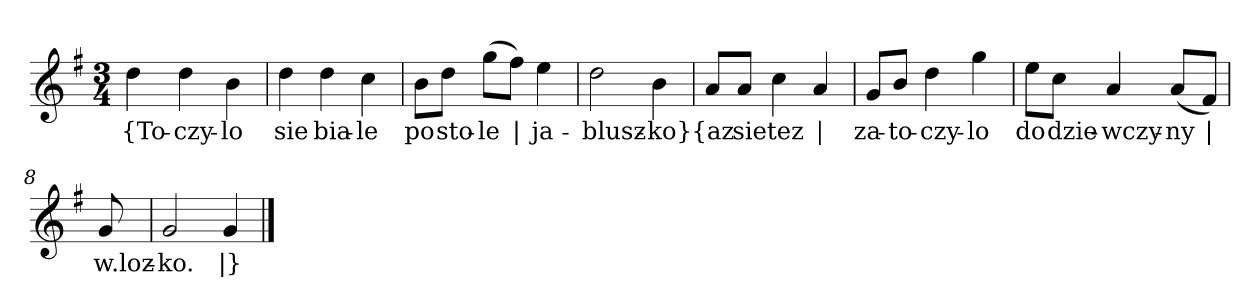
**kern	**text
*part1	*part1
*staff1	*staff1
*clefG2	*
*k[f#]	*
*G:	*
*M3/4	*
=	=
4dd	{To-
4dd	-czy-
4b	-lo
=2	=2
4dd	sie
4dd	bia-
4cc	-le
=3	=3
8b\L	po
8dd\J	sto-
(8gg\L	-le
8ff#\J)	|
4ee	ja-
=4	=4
2dd	-blusz-
4b	-ko}
=5y	=5y
8a/L	{az
8a/J	sie
4cc	tez
4a	|
=6	=6
8g/L	za-
8b/J	-to-
4dd	-czy-
4gg	-lo
=7	=7
8ee\L	do
8cc\J	dzie-
4a	-wczy-
(8a/L	-ny
8f#/J)	|
=8y	=8y
8g	w.loz-
=9	=9
2g	-ko.
4g	|}
==	==
*-	*-
